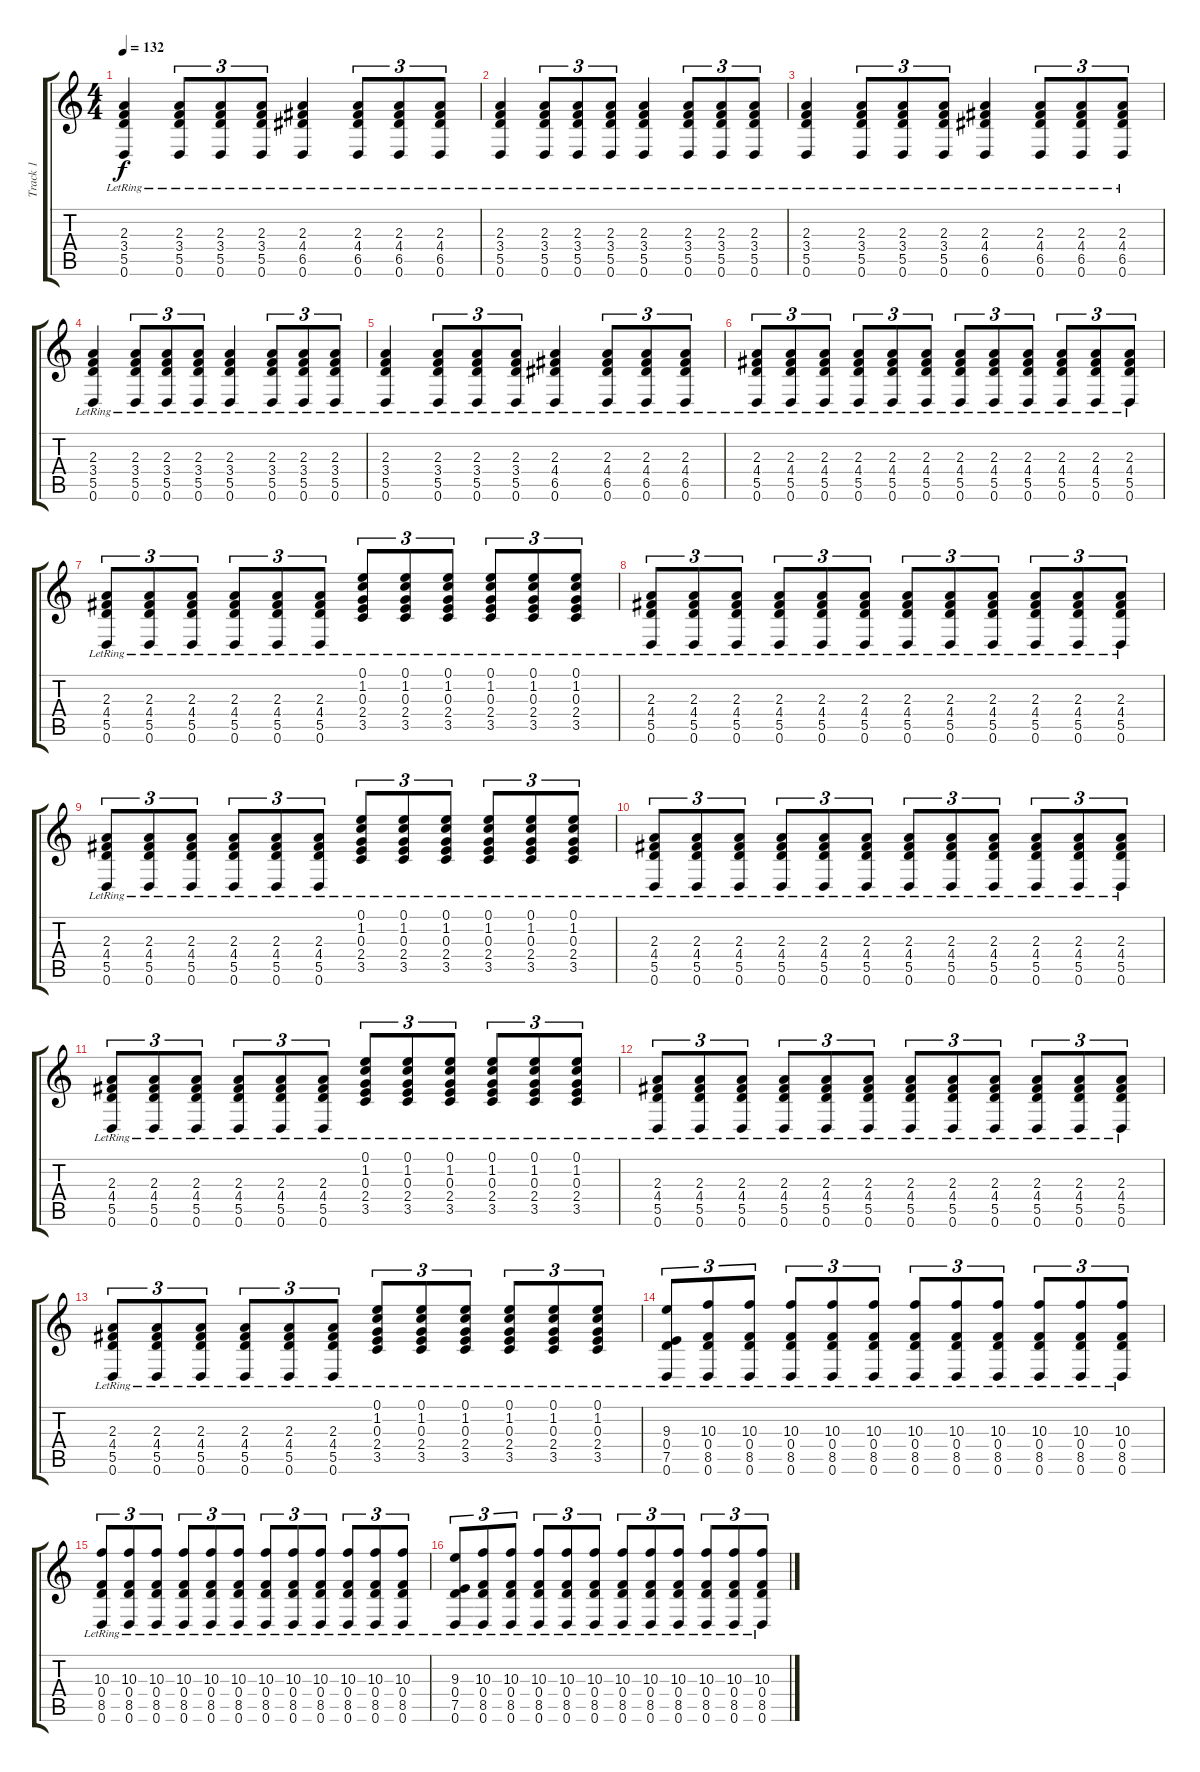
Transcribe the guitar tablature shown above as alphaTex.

\track ("Track 1" "Track 1") {instrument distortionguitar}
\staff {score tabs}
\tuning (E4 B3 G3 D3 A2 D2) {hide}
\ts (4 4)
\tempo 132
\clef g2
\ks c
(2.3{lr} 3.4{lr} 5.5{lr} 0.6).4{dy f} (2.3{lr} 3.4{lr} 5.5{lr} 0.6).8{tu (3 2)} (2.3{lr} 3.4{lr} 5.5{lr} 0.6).8{tu (3 2)} (2.3{lr} 3.4{lr} 5.5{lr} 0.6).8{tu (3 2)} (2.3{lr} 4.4{lr} 6.5{lr} 0.6).4 (2.3{lr} 4.4{lr} 6.5{lr} 0.6).8{tu (3 2)} (2.3{lr} 4.4{lr} 6.5{lr} 0.6).8{tu (3 2)} (2.3{lr} 4.4{lr} 6.5{lr} 0.6).8{tu (3 2)} |
(2.3{lr} 3.4{lr} 5.5{lr} 0.6).4 (2.3{lr} 3.4{lr} 5.5{lr} 0.6).8{tu (3 2)} (2.3{lr} 3.4{lr} 5.5{lr} 0.6).8{tu (3 2)} (2.3{lr} 3.4{lr} 5.5{lr} 0.6).8{tu (3 2)} (2.3{lr} 3.4{lr} 5.5{lr} 0.6).4 (2.3{lr} 3.4{lr} 5.5{lr} 0.6).8{tu (3 2)} (2.3{lr} 3.4{lr} 5.5{lr} 0.6).8{tu (3 2)} (2.3{lr} 3.4{lr} 5.5{lr} 0.6).8{tu (3 2)} |
(2.3{lr} 3.4{lr} 5.5{lr} 0.6).4 (2.3{lr} 3.4{lr} 5.5{lr} 0.6).8{tu (3 2)} (2.3{lr} 3.4{lr} 5.5{lr} 0.6).8{tu (3 2)} (2.3{lr} 3.4{lr} 5.5{lr} 0.6).8{tu (3 2)} (2.3{lr} 4.4{lr} 6.5{lr} 0.6).4 (2.3{lr} 4.4{lr} 6.5{lr} 0.6).8{tu (3 2)} (2.3{lr} 4.4{lr} 6.5{lr} 0.6).8{tu (3 2)} (2.3{lr} 4.4{lr} 6.5{lr} 0.6).8{tu (3 2)} |
(2.3{lr} 3.4{lr} 5.5{lr} 0.6).4 (2.3{lr} 3.4{lr} 5.5{lr} 0.6).8{tu (3 2)} (2.3{lr} 3.4{lr} 5.5{lr} 0.6).8{tu (3 2)} (2.3{lr} 3.4{lr} 5.5{lr} 0.6).8{tu (3 2)} (2.3{lr} 3.4{lr} 5.5{lr} 0.6).4 (2.3{lr} 3.4{lr} 5.5{lr} 0.6).8{tu (3 2)} (2.3{lr} 3.4{lr} 5.5{lr} 0.6).8{tu (3 2)} (2.3{lr} 3.4{lr} 5.5{lr} 0.6).8{tu (3 2)} |
(2.3{lr} 3.4{lr} 5.5{lr} 0.6).4 (2.3{lr} 3.4{lr} 5.5{lr} 0.6).8{tu (3 2)} (2.3{lr} 3.4{lr} 5.5{lr} 0.6).8{tu (3 2)} (2.3{lr} 3.4{lr} 5.5{lr} 0.6).8{tu (3 2)} (2.3{lr} 4.4{lr} 6.5{lr} 0.6).4 (2.3{lr} 4.4{lr} 6.5{lr} 0.6).8{tu (3 2)} (2.3{lr} 4.4{lr} 6.5{lr} 0.6).8{tu (3 2)} (2.3{lr} 4.4{lr} 6.5{lr} 0.6).8{tu (3 2)} |
(2.3{lr} 4.4{lr} 5.5{lr} 0.6{lr}).8{tu (3 2)} (2.3{lr} 4.4{lr} 5.5{lr} 0.6{lr}).8{tu (3 2)} (2.3{lr} 4.4{lr} 5.5{lr} 0.6{lr}).8{tu (3 2)} (2.3{lr} 4.4{lr} 5.5{lr} 0.6{lr}).8{tu (3 2)} (2.3{lr} 4.4{lr} 5.5{lr} 0.6{lr}).8{tu (3 2)} (2.3{lr} 4.4{lr} 5.5{lr} 0.6{lr}).8{tu (3 2)} (2.3{lr} 4.4{lr} 5.5{lr} 0.6{lr}).8{tu (3 2)} (2.3{lr} 4.4{lr} 5.5{lr} 0.6{lr}).8{tu (3 2)} (2.3{lr} 4.4{lr} 5.5{lr} 0.6{lr}).8{tu (3 2)} (2.3{lr} 4.4{lr} 5.5{lr} 0.6{lr}).8{tu (3 2)} (2.3{lr} 4.4{lr} 5.5{lr} 0.6{lr}).8{tu (3 2)} (2.3{lr} 4.4{lr} 5.5{lr} 0.6{lr}).8{tu (3 2)} |
(2.3{lr} 4.4{lr} 5.5{lr} 0.6{lr}).8{tu (3 2)} (2.3{lr} 4.4{lr} 5.5{lr} 0.6{lr}).8{tu (3 2)} (2.3{lr} 4.4{lr} 5.5{lr} 0.6{lr}).8{tu (3 2)} (2.3{lr} 4.4{lr} 5.5{lr} 0.6{lr}).8{tu (3 2)} (2.3{lr} 4.4{lr} 5.5{lr} 0.6{lr}).8{tu (3 2)} (2.3{lr} 4.4{lr} 5.5{lr} 0.6{lr}).8{tu (3 2)} (0.1{lr} 1.2{lr} 0.3{lr} 2.4{lr} 3.5{lr}).8{tu (3 2)} (0.1{lr} 1.2{lr} 0.3{lr} 2.4{lr} 3.5{lr}).8{tu (3 2)} (0.1{lr} 1.2{lr} 0.3{lr} 2.4{lr} 3.5{lr}).8{tu (3 2)} (0.1{lr} 1.2{lr} 0.3{lr} 2.4{lr} 3.5{lr}).8{tu (3 2)} (0.1{lr} 1.2{lr} 0.3{lr} 2.4{lr} 3.5{lr}).8{tu (3 2)} (0.1{lr} 1.2{lr} 0.3{lr} 2.4{lr} 3.5{lr}).8{tu (3 2)} |
(2.3{lr} 4.4{lr} 5.5{lr} 0.6{lr}).8{tu (3 2)} (2.3{lr} 4.4{lr} 5.5{lr} 0.6{lr}).8{tu (3 2)} (2.3{lr} 4.4{lr} 5.5{lr} 0.6{lr}).8{tu (3 2)} (2.3{lr} 4.4{lr} 5.5{lr} 0.6{lr}).8{tu (3 2)} (2.3{lr} 4.4{lr} 5.5{lr} 0.6{lr}).8{tu (3 2)} (2.3{lr} 4.4{lr} 5.5{lr} 0.6{lr}).8{tu (3 2)} (2.3{lr} 4.4{lr} 5.5{lr} 0.6{lr}).8{tu (3 2)} (2.3{lr} 4.4{lr} 5.5{lr} 0.6{lr}).8{tu (3 2)} (2.3{lr} 4.4{lr} 5.5{lr} 0.6{lr}).8{tu (3 2)} (2.3{lr} 4.4{lr} 5.5{lr} 0.6{lr}).8{tu (3 2)} (2.3{lr} 4.4{lr} 5.5{lr} 0.6{lr}).8{tu (3 2)} (2.3{lr} 4.4{lr} 5.5{lr} 0.6{lr}).8{tu (3 2)} |
(2.3{lr} 4.4{lr} 5.5{lr} 0.6{lr}).8{tu (3 2)} (2.3{lr} 4.4{lr} 5.5{lr} 0.6{lr}).8{tu (3 2)} (2.3{lr} 4.4{lr} 5.5{lr} 0.6{lr}).8{tu (3 2)} (2.3{lr} 4.4{lr} 5.5{lr} 0.6{lr}).8{tu (3 2)} (2.3{lr} 4.4{lr} 5.5{lr} 0.6{lr}).8{tu (3 2)} (2.3{lr} 4.4{lr} 5.5{lr} 0.6{lr}).8{tu (3 2)} (0.1{lr} 1.2{lr} 0.3{lr} 2.4{lr} 3.5{lr}).8{tu (3 2)} (0.1{lr} 1.2{lr} 0.3{lr} 2.4{lr} 3.5{lr}).8{tu (3 2)} (0.1{lr} 1.2{lr} 0.3{lr} 2.4{lr} 3.5{lr}).8{tu (3 2)} (0.1{lr} 1.2{lr} 0.3{lr} 2.4{lr} 3.5{lr}).8{tu (3 2)} (0.1{lr} 1.2{lr} 0.3{lr} 2.4{lr} 3.5{lr}).8{tu (3 2)} (0.1{lr} 1.2{lr} 0.3{lr} 2.4{lr} 3.5{lr}).8{tu (3 2)} |
(2.3{lr} 4.4{lr} 5.5{lr} 0.6{lr}).8{tu (3 2)} (2.3{lr} 4.4{lr} 5.5{lr} 0.6{lr}).8{tu (3 2)} (2.3{lr} 4.4{lr} 5.5{lr} 0.6{lr}).8{tu (3 2)} (2.3{lr} 4.4{lr} 5.5{lr} 0.6{lr}).8{tu (3 2)} (2.3{lr} 4.4{lr} 5.5{lr} 0.6{lr}).8{tu (3 2)} (2.3{lr} 4.4{lr} 5.5{lr} 0.6{lr}).8{tu (3 2)} (2.3{lr} 4.4{lr} 5.5{lr} 0.6{lr}).8{tu (3 2)} (2.3{lr} 4.4{lr} 5.5{lr} 0.6{lr}).8{tu (3 2)} (2.3{lr} 4.4{lr} 5.5{lr} 0.6{lr}).8{tu (3 2)} (2.3{lr} 4.4{lr} 5.5{lr} 0.6{lr}).8{tu (3 2)} (2.3{lr} 4.4{lr} 5.5{lr} 0.6{lr}).8{tu (3 2)} (2.3{lr} 4.4{lr} 5.5{lr} 0.6{lr}).8{tu (3 2)} |
(2.3{lr} 4.4{lr} 5.5{lr} 0.6{lr}).8{tu (3 2)} (2.3{lr} 4.4{lr} 5.5{lr} 0.6{lr}).8{tu (3 2)} (2.3{lr} 4.4{lr} 5.5{lr} 0.6{lr}).8{tu (3 2)} (2.3{lr} 4.4{lr} 5.5{lr} 0.6{lr}).8{tu (3 2)} (2.3{lr} 4.4{lr} 5.5{lr} 0.6{lr}).8{tu (3 2)} (2.3{lr} 4.4{lr} 5.5{lr} 0.6{lr}).8{tu (3 2)} (0.1{lr} 1.2{lr} 0.3{lr} 2.4{lr} 3.5{lr}).8{tu (3 2)} (0.1{lr} 1.2{lr} 0.3{lr} 2.4{lr} 3.5{lr}).8{tu (3 2)} (0.1{lr} 1.2{lr} 0.3{lr} 2.4{lr} 3.5{lr}).8{tu (3 2)} (0.1{lr} 1.2{lr} 0.3{lr} 2.4{lr} 3.5{lr}).8{tu (3 2)} (0.1{lr} 1.2{lr} 0.3{lr} 2.4{lr} 3.5{lr}).8{tu (3 2)} (0.1{lr} 1.2{lr} 0.3{lr} 2.4{lr} 3.5{lr}).8{tu (3 2)} |
(2.3{lr} 4.4{lr} 5.5{lr} 0.6{lr}).8{tu (3 2)} (2.3{lr} 4.4{lr} 5.5{lr} 0.6{lr}).8{tu (3 2)} (2.3{lr} 4.4{lr} 5.5{lr} 0.6{lr}).8{tu (3 2)} (2.3{lr} 4.4{lr} 5.5{lr} 0.6{lr}).8{tu (3 2)} (2.3{lr} 4.4{lr} 5.5{lr} 0.6{lr}).8{tu (3 2)} (2.3{lr} 4.4{lr} 5.5{lr} 0.6{lr}).8{tu (3 2)} (2.3{lr} 4.4{lr} 5.5{lr} 0.6{lr}).8{tu (3 2)} (2.3{lr} 4.4{lr} 5.5{lr} 0.6{lr}).8{tu (3 2)} (2.3{lr} 4.4{lr} 5.5{lr} 0.6{lr}).8{tu (3 2)} (2.3{lr} 4.4{lr} 5.5{lr} 0.6{lr}).8{tu (3 2)} (2.3{lr} 4.4{lr} 5.5{lr} 0.6{lr}).8{tu (3 2)} (2.3{lr} 4.4{lr} 5.5{lr} 0.6{lr}).8{tu (3 2)} |
(2.3{lr} 4.4{lr} 5.5{lr} 0.6{lr}).8{tu (3 2)} (2.3{lr} 4.4{lr} 5.5{lr} 0.6{lr}).8{tu (3 2)} (2.3{lr} 4.4{lr} 5.5{lr} 0.6{lr}).8{tu (3 2)} (2.3{lr} 4.4{lr} 5.5{lr} 0.6{lr}).8{tu (3 2)} (2.3{lr} 4.4{lr} 5.5{lr} 0.6{lr}).8{tu (3 2)} (2.3{lr} 4.4{lr} 5.5{lr} 0.6{lr}).8{tu (3 2)} (0.1{lr} 1.2{lr} 0.3{lr} 2.4{lr} 3.5{lr}).8{tu (3 2)} (0.1{lr} 1.2{lr} 0.3{lr} 2.4{lr} 3.5{lr}).8{tu (3 2)} (0.1{lr} 1.2{lr} 0.3{lr} 2.4{lr} 3.5{lr}).8{tu (3 2)} (0.1{lr} 1.2{lr} 0.3{lr} 2.4{lr} 3.5{lr}).8{tu (3 2)} (0.1{lr} 1.2{lr} 0.3{lr} 2.4{lr} 3.5{lr}).8{tu (3 2)} (0.1{lr} 1.2{lr} 0.3{lr} 2.4{lr} 3.5{lr}).8{tu (3 2)} |
(9.3{lr} 0.4{lr} 7.5{lr} 0.6{lr}).8{tu (3 2)} (10.3{lr} 0.4{lr} 8.5{lr} 0.6{lr}).8{tu (3 2)} (10.3{lr} 0.4{lr} 8.5{lr} 0.6{lr}).8{tu (3 2)} (10.3{lr} 0.4{lr} 8.5{lr} 0.6{lr}).8{tu (3 2)} (10.3{lr} 0.4{lr} 8.5{lr} 0.6{lr}).8{tu (3 2)} (10.3{lr} 0.4{lr} 8.5{lr} 0.6{lr}).8{tu (3 2)} (10.3{lr} 0.4{lr} 8.5{lr} 0.6{lr}).8{tu (3 2)} (10.3{lr} 0.4{lr} 8.5{lr} 0.6{lr}).8{tu (3 2)} (10.3{lr} 0.4{lr} 8.5{lr} 0.6{lr}).8{tu (3 2)} (10.3{lr} 0.4{lr} 8.5{lr} 0.6{lr}).8{tu (3 2)} (10.3{lr} 0.4{lr} 8.5{lr} 0.6{lr}).8{tu (3 2)} (10.3{lr} 0.4{lr} 8.5{lr} 0.6{lr}).8{tu (3 2)} |
(10.3{lr} 0.4{lr} 8.5{lr} 0.6{lr}).8{tu (3 2)} (10.3{lr} 0.4{lr} 8.5{lr} 0.6{lr}).8{tu (3 2)} (10.3{lr} 0.4{lr} 8.5{lr} 0.6{lr}).8{tu (3 2)} (10.3{lr} 0.4{lr} 8.5{lr} 0.6{lr}).8{tu (3 2)} (10.3{lr} 0.4{lr} 8.5{lr} 0.6{lr}).8{tu (3 2)} (10.3{lr} 0.4{lr} 8.5{lr} 0.6{lr}).8{tu (3 2)} (10.3{lr} 0.4{lr} 8.5{lr} 0.6{lr}).8{tu (3 2)} (10.3{lr} 0.4{lr} 8.5{lr} 0.6{lr}).8{tu (3 2)} (10.3{lr} 0.4{lr} 8.5{lr} 0.6{lr}).8{tu (3 2)} (10.3{lr} 0.4{lr} 8.5{lr} 0.6{lr}).8{tu (3 2)} (10.3{lr} 0.4{lr} 8.5{lr} 0.6{lr}).8{tu (3 2)} (10.3{lr} 0.4{lr} 8.5{lr} 0.6{lr}).8{tu (3 2)} |
(9.3{lr} 0.4{lr} 7.5{lr} 0.6{lr}).8{tu (3 2)} (10.3{lr} 0.4{lr} 8.5{lr} 0.6{lr}).8{tu (3 2)} (10.3{lr} 0.4{lr} 8.5{lr} 0.6{lr}).8{tu (3 2)} (10.3{lr} 0.4{lr} 8.5{lr} 0.6{lr}).8{tu (3 2)} (10.3{lr} 0.4{lr} 8.5{lr} 0.6{lr}).8{tu (3 2)} (10.3{lr} 0.4{lr} 8.5{lr} 0.6{lr}).8{tu (3 2)} (10.3{lr} 0.4{lr} 8.5{lr} 0.6{lr}).8{tu (3 2)} (10.3{lr} 0.4{lr} 8.5{lr} 0.6{lr}).8{tu (3 2)} (10.3{lr} 0.4{lr} 8.5{lr} 0.6{lr}).8{tu (3 2)} (10.3{lr} 0.4{lr} 8.5{lr} 0.6{lr}).8{tu (3 2)} (10.3{lr} 0.4{lr} 8.5{lr} 0.6{lr}).8{tu (3 2)} (10.3{lr} 0.4{lr} 8.5{lr} 0.6{lr}).8{tu (3 2)}
